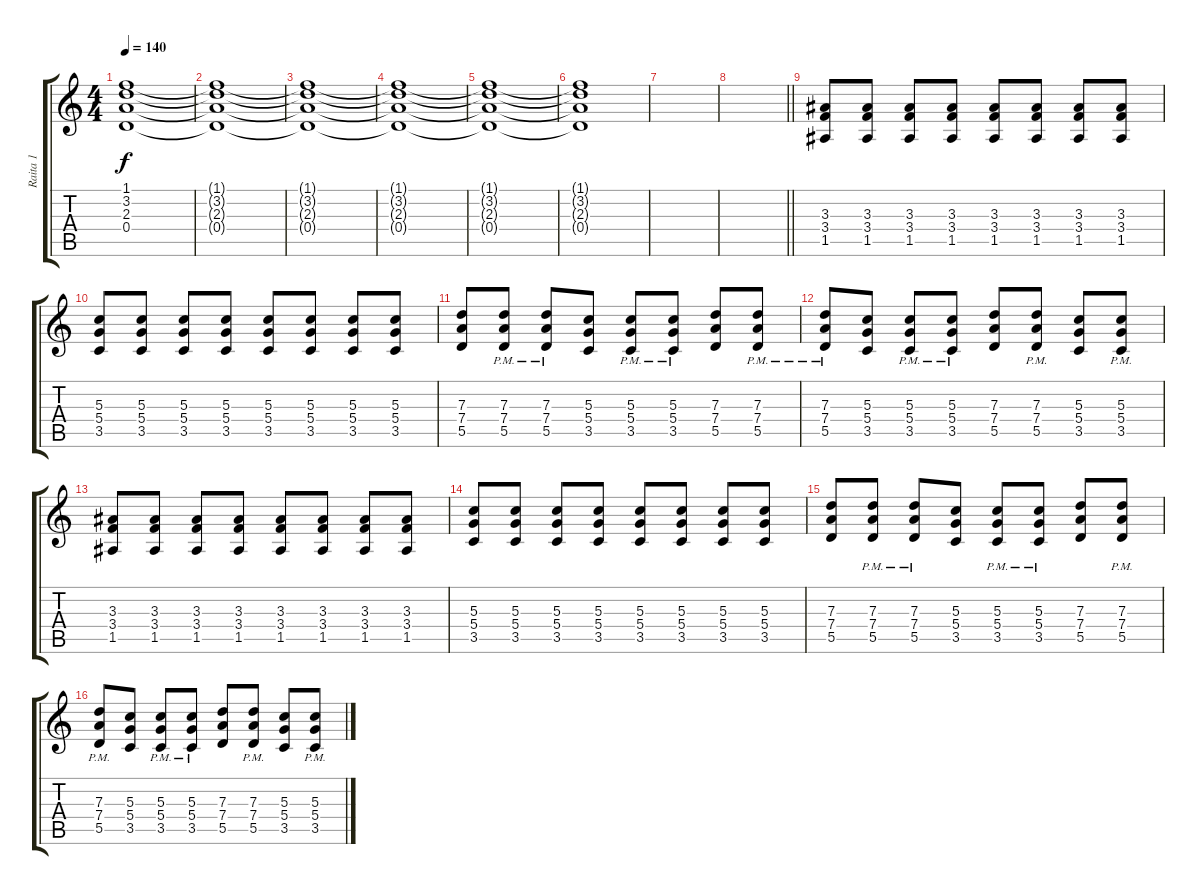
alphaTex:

\track ("Raita 1" "Raita 1") {instrument overdrivenguitar}
\staff {score tabs}
\tuning (E4 B3 G3 D3 A2 E2) {hide}
\ts (4 4)
\tempo 140
\clef g2
\ks c
(1.1 3.2 2.3 0.4).1{dy f} |
(1.1{t} 3.2{t} 2.3{t} 0.4{t}).1{volume 3} |
(1.1{t} 3.2{t} 2.3{t} 0.4{t}).1 |
(1.1{t} 3.2{t} 2.3{t} 0.4{t}).1 |
(1.1{t} 3.2{t} 2.3{t} 0.4{t}).1 |
(1.1{t} 3.2{t} 2.3{t} 0.4{t}).1 |
|
\barLineRight lightlight
|
(3.3 3.4 1.5).8{volume 13 instrument overdrivenguitar} (3.3 3.4 1.5).8 (3.3 3.4 1.5).8 (3.3 3.4 1.5).8 (3.3 3.4 1.5).8 (3.3 3.4 1.5).8 (3.3 3.4 1.5).8 (3.3 3.4 1.5).8 |
(5.3 5.4 3.5).8 (5.3 5.4 3.5).8 (5.3 5.4 3.5).8 (5.3 5.4 3.5).8 (5.3 5.4 3.5).8 (5.3 5.4 3.5).8 (5.3 5.4 3.5).8 (5.3 5.4 3.5).8 |
(7.3 7.4 5.5).8 (7.3{pm} 7.4{pm} 5.5{pm}).8 (7.3{pm} 7.4{pm} 5.5{pm}).8 (5.3 5.4 3.5).8 (5.3{pm} 5.4{pm} 3.5{pm}).8 (5.3{pm} 5.4{pm} 3.5{pm}).8 (7.3 7.4 5.5).8 (7.3{pm} 7.4{pm} 5.5{pm}).8 |
(7.3{pm} 7.4{pm} 5.5{pm}).8 (5.3 5.4 3.5).8 (5.3{pm} 5.4{pm} 3.5{pm}).8 (5.3{pm} 5.4{pm} 3.5{pm}).8 (7.3 7.4 5.5).8 (7.3{pm} 7.4{pm} 5.5{pm}).8 (5.3 5.4 3.5).8 (5.3{pm} 5.4{pm} 3.5{pm}).8 |
(3.3 3.4 1.5).8 (3.3 3.4 1.5).8 (3.3 3.4 1.5).8 (3.3 3.4 1.5).8 (3.3 3.4 1.5).8 (3.3 3.4 1.5).8 (3.3 3.4 1.5).8 (3.3 3.4 1.5).8 |
(5.3 5.4 3.5).8 (5.3 5.4 3.5).8 (5.3 5.4 3.5).8 (5.3 5.4 3.5).8 (5.3 5.4 3.5).8 (5.3 5.4 3.5).8 (5.3 5.4 3.5).8 (5.3 5.4 3.5).8 |
(7.3 7.4 5.5).8 (7.3{pm} 7.4{pm} 5.5{pm}).8 (7.3{pm} 7.4{pm} 5.5{pm}).8 (5.3 5.4 3.5).8 (5.3{pm} 5.4{pm} 3.5{pm}).8 (5.3{pm} 5.4{pm} 3.5{pm}).8 (7.3 7.4 5.5).8 (7.3{pm} 7.4{pm} 5.5{pm}).8 |
(7.3{pm} 7.4{pm} 5.5{pm}).8 (5.3 5.4 3.5).8 (5.3{pm} 5.4{pm} 3.5{pm}).8 (5.3{pm} 5.4{pm} 3.5{pm}).8 (7.3 7.4 5.5).8 (7.3{pm} 7.4{pm} 5.5{pm}).8 (5.3 5.4 3.5).8 (5.3{pm} 5.4{pm} 3.5{pm}).8
